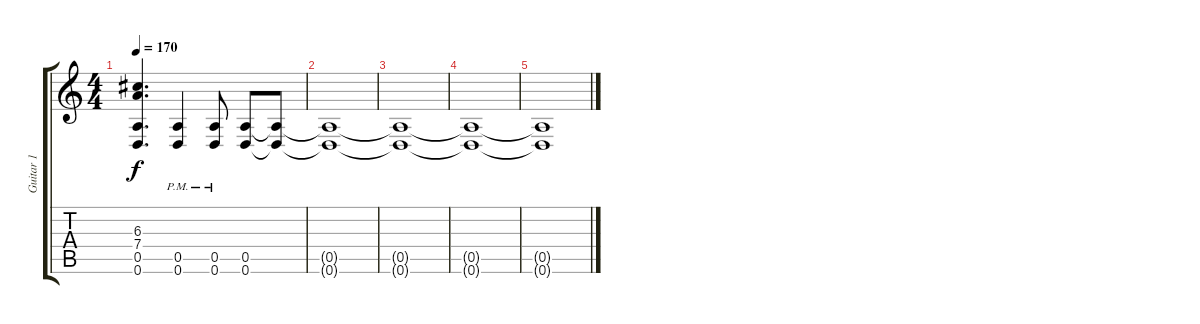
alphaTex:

\track ("Guitar 1" "Guitar 1") {instrument overdrivenguitar}
\staff {score tabs}
\tuning (E4 B3 G3 D3 A2 D2) {hide}
\ts (4 4)
\tempo 170
\clef g2
\ks c
(6.3{t} 7.4{t} 0.5 0.6).4{d dy f} (0.5{pm} 0.6{pm}).4 (0.5{pm} 0.6{pm}).8 (0.5 0.6).8 (0.5{t} 0.6{t}).8 |
(0.5{t} 0.6{t}).1 |
(0.5{t} 0.6{t}).1 |
(0.5{t} 0.6{t}).1 |
(0.5{t} 0.6{t}).1
